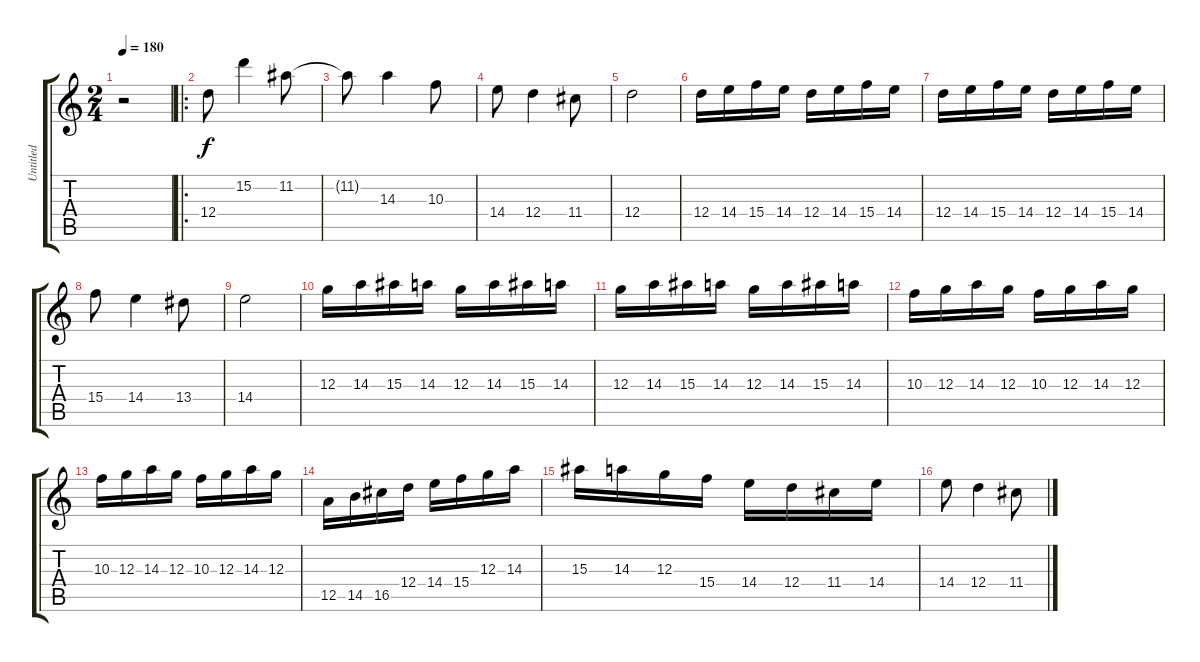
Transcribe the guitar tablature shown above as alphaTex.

\track ("Untitled" "Untitled") {instrument distortionguitar}
\staff {score tabs}
\tuning (E4 B3 G3 D3 A2 E2) {hide}
\ts (2 4)
\tempo 180
\clef g2
\ks c
r.2{dy f} |
\ro
12.4.8 15.2.4 11.2.8 |
11.2{t}.8 14.3.4 10.3.8 |
14.4.8 12.4.4 11.4.8 |
12.4.2 |
12.4.16 14.4.16 15.4.16 14.4.16 12.4.16 14.4.16 15.4.16 14.4.16 |
12.4.16 14.4.16 15.4.16 14.4.16 12.4.16 14.4.16 15.4.16 14.4.16 |
15.4.8 14.4.4 13.4.8 |
14.4.2 |
12.3.16 14.3.16 15.3.16 14.3.16 12.3.16 14.3.16 15.3.16 14.3.16 |
12.3.16 14.3.16 15.3.16 14.3.16 12.3.16 14.3.16 15.3.16 14.3.16 |
10.3.16 12.3.16 14.3.16 12.3.16 10.3.16 12.3.16 14.3.16 12.3.16 |
10.3.16 12.3.16 14.3.16 12.3.16 10.3.16 12.3.16 14.3.16 12.3.16 |
12.5.16 14.5.16 16.5.16 12.4.16 14.4.16 15.4.16 12.3.16 14.3.16 |
15.3.16 14.3.16 12.3.16 15.4.16 14.4.16 12.4.16 11.4.16 14.4.16 |
14.4.8 12.4.4 11.4.8
